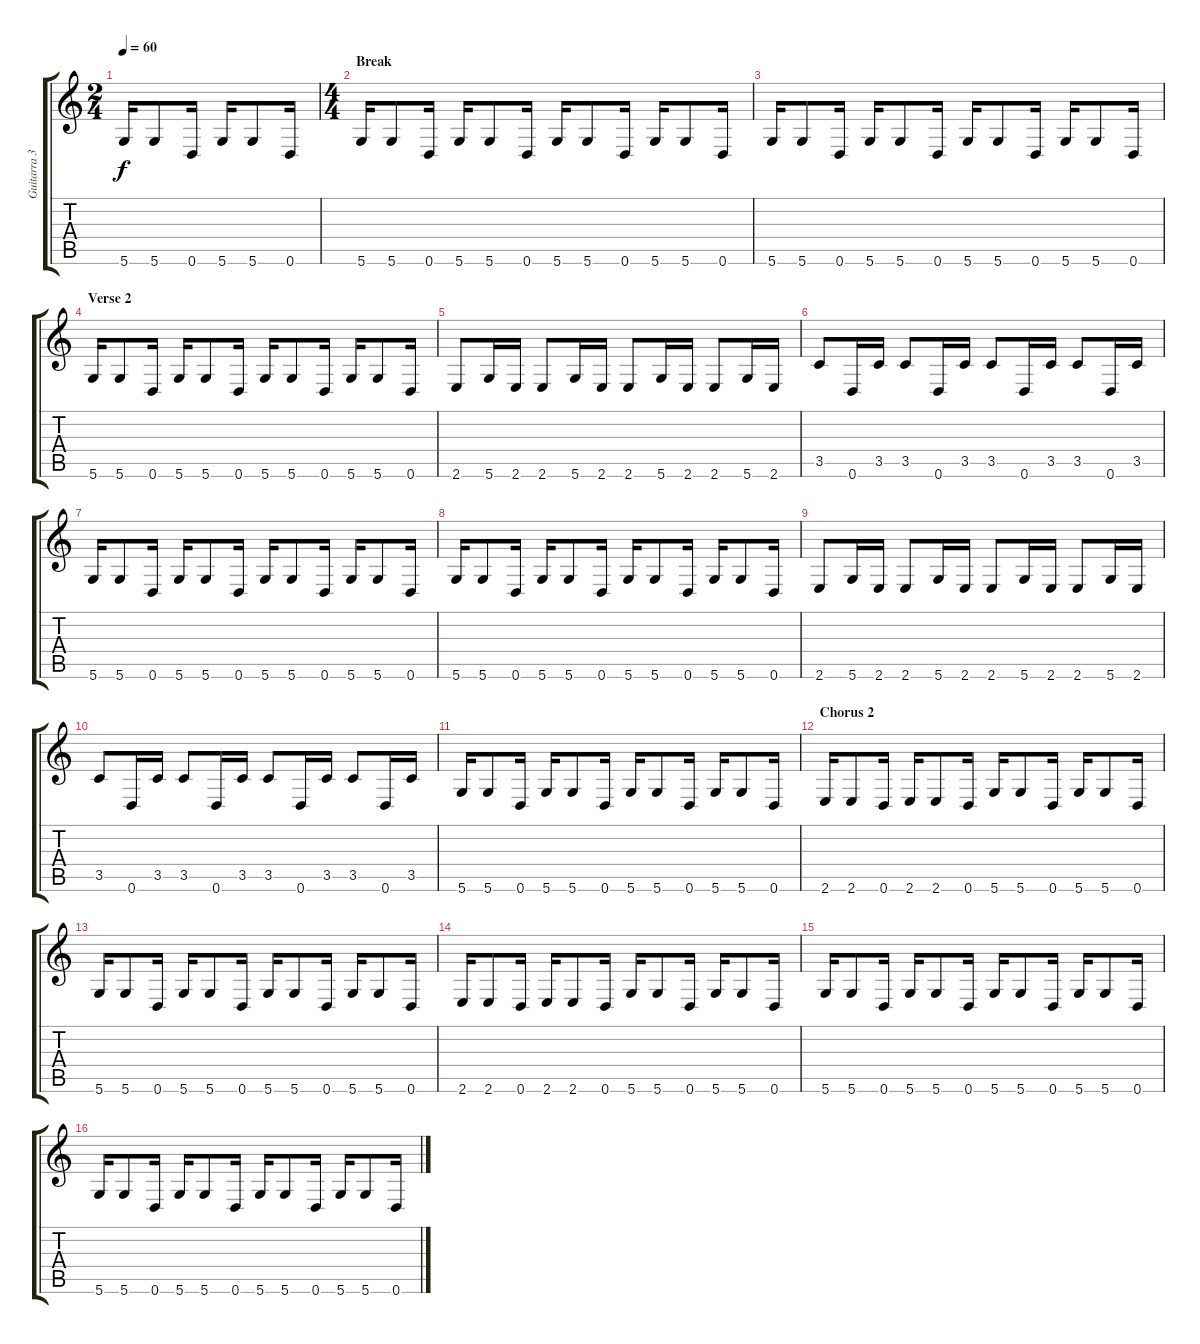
\track ("Guitarra 3" "Guitarra 3") {instrument acousticguitarsteel}
\staff {score tabs}
\tuning (E4 B3 G3 D3 A2 D2) {hide}
\ts (2 4)
\tempo 60
\clef g2
\ks c
5.6.16{dy f} 5.6.8 0.6.16 5.6.16 5.6.8 0.6.16 |
\ts (4 4)
\section ("" "Break")
5.6.16 5.6.8 0.6.16 5.6.16 5.6.8 0.6.16 5.6.16 5.6.8 0.6.16 5.6.16 5.6.8 0.6.16 |
5.6.16 5.6.8 0.6.16 5.6.16 5.6.8 0.6.16 5.6.16 5.6.8 0.6.16 5.6.16 5.6.8 0.6.16 |
\section ("" "Verse 2")
5.6.16 5.6.8 0.6.16 5.6.16 5.6.8 0.6.16 5.6.16 5.6.8 0.6.16 5.6.16 5.6.8 0.6.16 |
2.6.8 5.6.16 2.6.16 2.6.8 5.6.16 2.6.16 2.6.8 5.6.16 2.6.16 2.6.8 5.6.16 2.6.16 |
3.5.8 0.6.16 3.5.16 3.5.8 0.6.16 3.5.16 3.5.8 0.6.16 3.5.16 3.5.8 0.6.16 3.5.16 |
5.6.16 5.6.8 0.6.16 5.6.16 5.6.8 0.6.16 5.6.16 5.6.8 0.6.16 5.6.16 5.6.8 0.6.16 |
5.6.16 5.6.8 0.6.16 5.6.16 5.6.8 0.6.16 5.6.16 5.6.8 0.6.16 5.6.16 5.6.8 0.6.16 |
2.6.8 5.6.16 2.6.16 2.6.8 5.6.16 2.6.16 2.6.8 5.6.16 2.6.16 2.6.8 5.6.16 2.6.16 |
3.5.8 0.6.16 3.5.16 3.5.8 0.6.16 3.5.16 3.5.8 0.6.16 3.5.16 3.5.8 0.6.16 3.5.16 |
5.6.16 5.6.8 0.6.16 5.6.16 5.6.8 0.6.16 5.6.16 5.6.8 0.6.16 5.6.16 5.6.8 0.6.16 |
\section ("" "Chorus 2")
2.6.16 2.6.8 0.6.16 2.6.16 2.6.8 0.6.16 5.6.16 5.6.8 0.6.16 5.6.16 5.6.8 0.6.16 |
5.6.16 5.6.8 0.6.16 5.6.16 5.6.8 0.6.16 5.6.16 5.6.8 0.6.16 5.6.16 5.6.8 0.6.16 |
2.6.16 2.6.8 0.6.16 2.6.16 2.6.8 0.6.16 5.6.16 5.6.8 0.6.16 5.6.16 5.6.8 0.6.16 |
5.6.16 5.6.8 0.6.16 5.6.16 5.6.8 0.6.16 5.6.16 5.6.8 0.6.16 5.6.16 5.6.8 0.6.16 |
5.6.16 5.6.8 0.6.16 5.6.16 5.6.8 0.6.16 5.6.16 5.6.8 0.6.16 5.6.16 5.6.8 0.6.16
